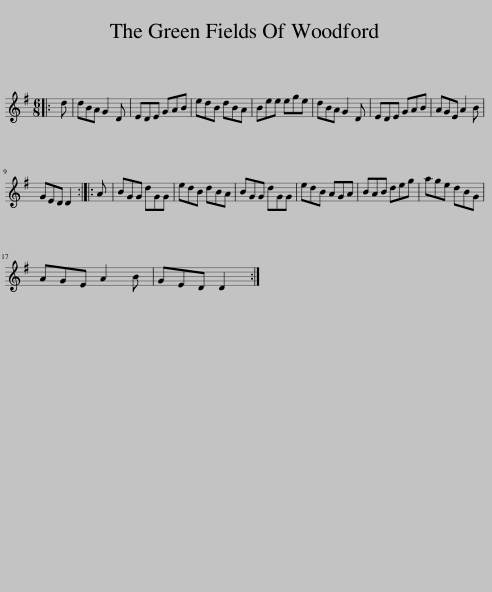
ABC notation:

X:1
L:1/8
M:6/8
I:linebreak $
K:G
V:1 treble
V:1
|: d | dBA G2 D | EDE GAB | edB dBA | Bee ege | %5
 dBA G2 D | EDE GAB | AGE A2 B |$ GED D2 :: A | %10
 BGG dGG | edB dBA | BGG dGG | edB AGA | BAB deg | %15
 age dBG |$ AGE A2 B | GED D2 :| %18
